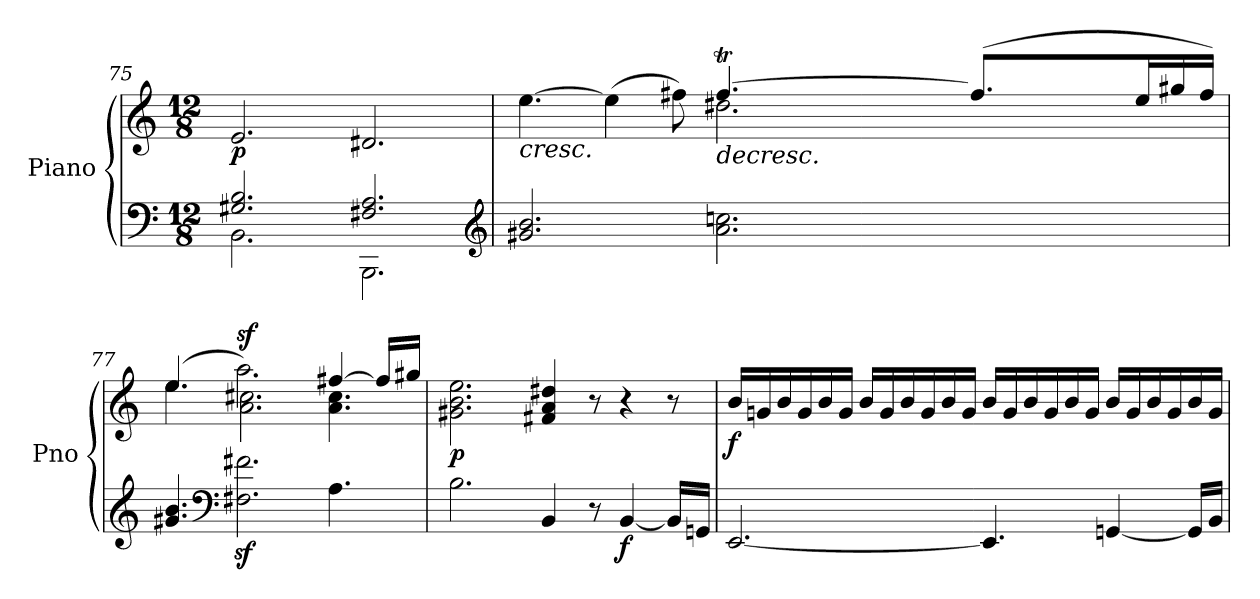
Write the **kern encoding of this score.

**kern	**kern	**dynam
*part1	*part1	*part1
*staff2	*staff1	*staff1/2
*I"Piano	*	*
*I'Pno	*	*
*clefF4	*clefG2	*
*k[]	*k[]	*
*C:	*C:	*
*M12/8	*M12/8	*
=75	=75	=75
*^	*	*
!	!	!	!LO:DY:b
2.G#X/ 2.B/	2.BB\	2.e/	p
2.F#X/ 2.A/	2.BBB\	2.d#X/	.
*v	*v	*	*
*clefG2	*	*
=76	=76	=76
*^	*	*
!	!	!	!LO:HP:b
*	*	*^	*
*v	*v	*	*^	*
2.g#X/ 2.b/	[4.ee\	2.ryy	2.ryy	<
.	(4ee\]	.	.	.
.	8ff#X\)	.	.	.
!	!	!	!	!LO:HP:b
*	*	*Xtuplet	*	*
2.a\ 2.ccn\	[4.ff#t/	24eeyy	2.dd#X\	>
.	.	24ff#yy	.	.
.	.	24gg#Xyy	.	.
.	.	24ff#yy	.	.
.	.	24gg#yy	.	.
.	.	24ff#yy	.	.
!	!	!LO:N:vis=16	!	!
.	.	480%17gg#yy	.	.
!	!	!LO:N:vis=16	!	!
.	.	480%17ff#yy	.	.
!	!	!LO:N:vis=16	!	!
.	.	480%17gg#yy	.	.
!	!	!LO:N:vis=16	!	!
.	.	480%17ff#TTTyy	.	.
.	(8.ff#/L]	.	.	.
!	!	!LO:N:vis=16	!	!
.	.	480%17gg#yy	.	.
!	!	!LO:N:vis=16	!	!
.	.	480%17ff#yy	.	.
!	!	!LO:N:vis=16	!	!
.	.	480%17gg#yy	.	.
.	.	480ryy	.	.
.	.	48ff#yy	.	.
.	.	48gg#yy	.	.
.	.	48ff#yy	.	.
.	16ee/L	8.ryy	.	.
.	16gg#X/	.	.	.
.	16ff#/JJ)	.	.	[
*	*	*v	*v	*
!!LO:LB:g=z
=77	=77	=77	=77
4.g#X/ 4.b/	(4.ee/	4.ee\	.
*clefF4	*	*	*
!	!	!	!LO:DY:a
2.F#X\z< 2.f#X\z<	2.aa\)	2.a\ 2.cc#X\	sf
4.A\	[4ff#X/	4.a\ 4.cc#\	.
.	16ff#/LL]	.	.
.	16gg#X/JJ	.	]
*	*v	*v	*
=78	=78	=78
!	!	!LO:DY:b
2.B\	2.g#X\ 2.b\ 2.ee\	p
4BB/	4f#X/ 4a/ 4dd#X/	.
8r	8r	.
!	!	!LO:DY:b=2
[4BB/	4r	f
16BB/LL]	8r	.
16GGn/JJ	.	.
=79	=79	=79
!	!	!LO:DY:b
[2.EE/	16b/LL	f
.	16gn/	.
.	16b/	.
.	16g/	.
.	16b/	.
.	16g/JJ	.
.	16b/LL	.
.	16g/	.
.	16b/	.
.	16g/	.
.	16b/	.
.	16g/JJ	.
4.EE/]	16b/LL	.
.	16g/	.
.	16b/	.
.	16g/	.
.	16b/	.
.	16g/JJ	.
[4GGn/	16b/LL	.
.	16g/	.
.	16b/	.
.	16g/	.
16GG/LL]	16b/	.
16BB/JJ	16g/JJ	.
=	=	=
*-	*-	*-
